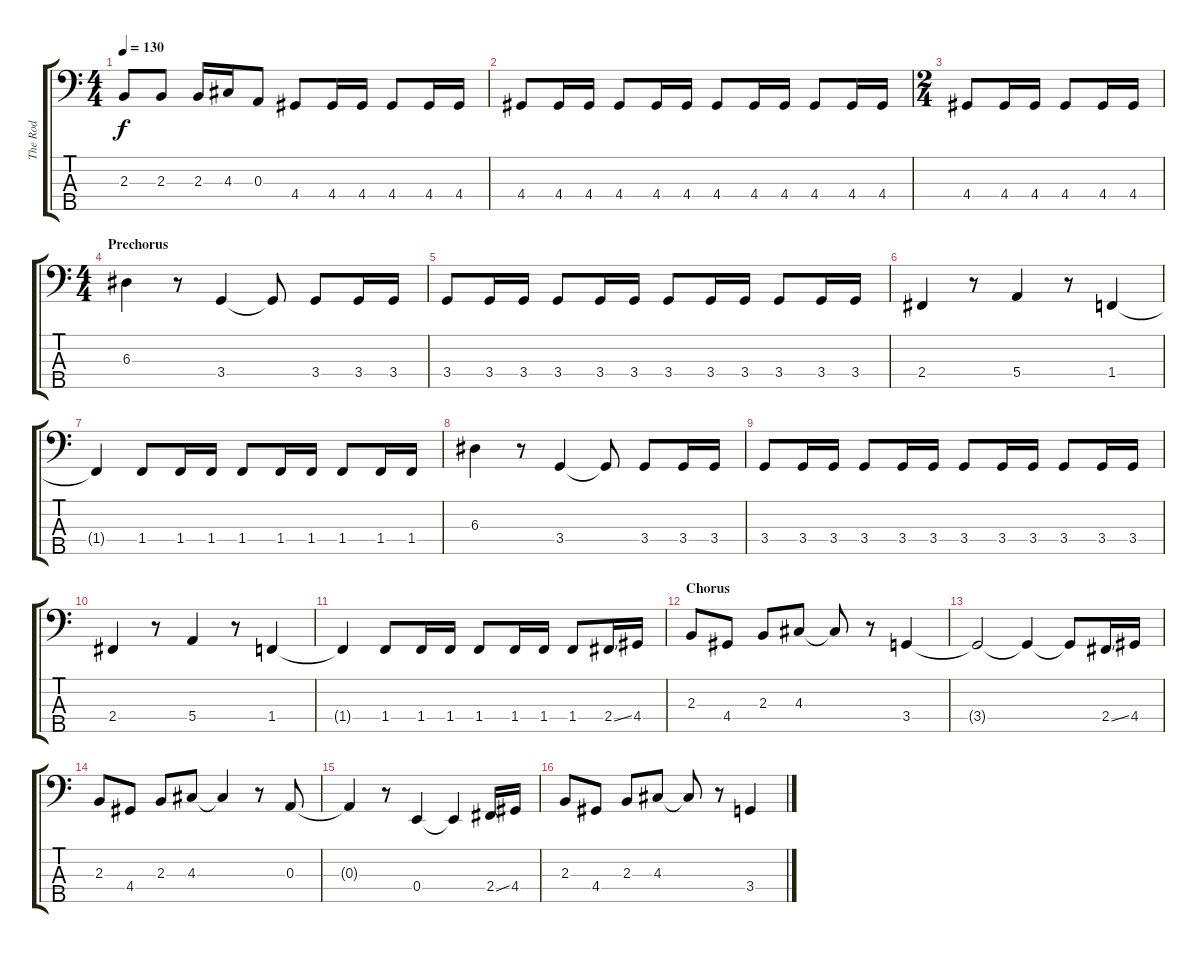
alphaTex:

\track ("The Rod" "The Rod") {instrument electricbasspick}
\staff {score tabs}
\tuning (G2 D2 A1 E1 B0) {hide}
\ts (4 4)
\tempo 130
\clef f4
\ks c
2.3.8{dy f} 2.3.8 2.3.16 4.3.16 0.3.8 4.4.8 4.4.16 4.4.16 4.4.8 4.4.16 4.4.16 |
4.4.8 4.4.16 4.4.16 4.4.8 4.4.16 4.4.16 4.4.8 4.4.16 4.4.16 4.4.8 4.4.16 4.4.16 |
\ts (2 4)
4.4.8 4.4.16 4.4.16 4.4.8 4.4.16 4.4.16 |
\ts (4 4)
\section ("" "Prechorus")
6.3.4 r.8 3.4.4 3.4{t}.8 3.4.8 3.4.16 3.4.16 |
3.4.8 3.4.16 3.4.16 3.4.8 3.4.16 3.4.16 3.4.8 3.4.16 3.4.16 3.4.8 3.4.16 3.4.16 |
2.4.4 r.8 5.4.4 r.8 1.4.4 |
1.4{t}.4 1.4.8 1.4.16 1.4.16 1.4.8 1.4.16 1.4.16 1.4.8 1.4.16 1.4.16 |
6.3.4 r.8 3.4.4 3.4{t}.8 3.4.8 3.4.16 3.4.16 |
3.4.8 3.4.16 3.4.16 3.4.8 3.4.16 3.4.16 3.4.8 3.4.16 3.4.16 3.4.8 3.4.16 3.4.16 |
2.4.4 r.8 5.4.4 r.8 1.4.4 |
1.4{t}.4 1.4.8 1.4.16 1.4.16 1.4.8 1.4.16 1.4.16 1.4.8 2.4{ss}.16 4.4.16 |
\section ("" "Chorus")
2.3.8 4.4.8 2.3.8 4.3.8 4.3{t}.8 r.8 3.4.4 |
3.4{t}.2 3.4{t}.4 3.4{t}.8 2.4{ss}.16 4.4.16 |
2.3.8 4.4.8 2.3.8 4.3.8 4.3{t}.4 r.8 0.3.8 |
0.3{t}.4 r.8 0.4.4 0.4{t}.4 2.4{ss}.16 4.4.16 |
2.3.8 4.4.8 2.3.8 4.3.8 4.3{t}.8 r.8 3.4.4
